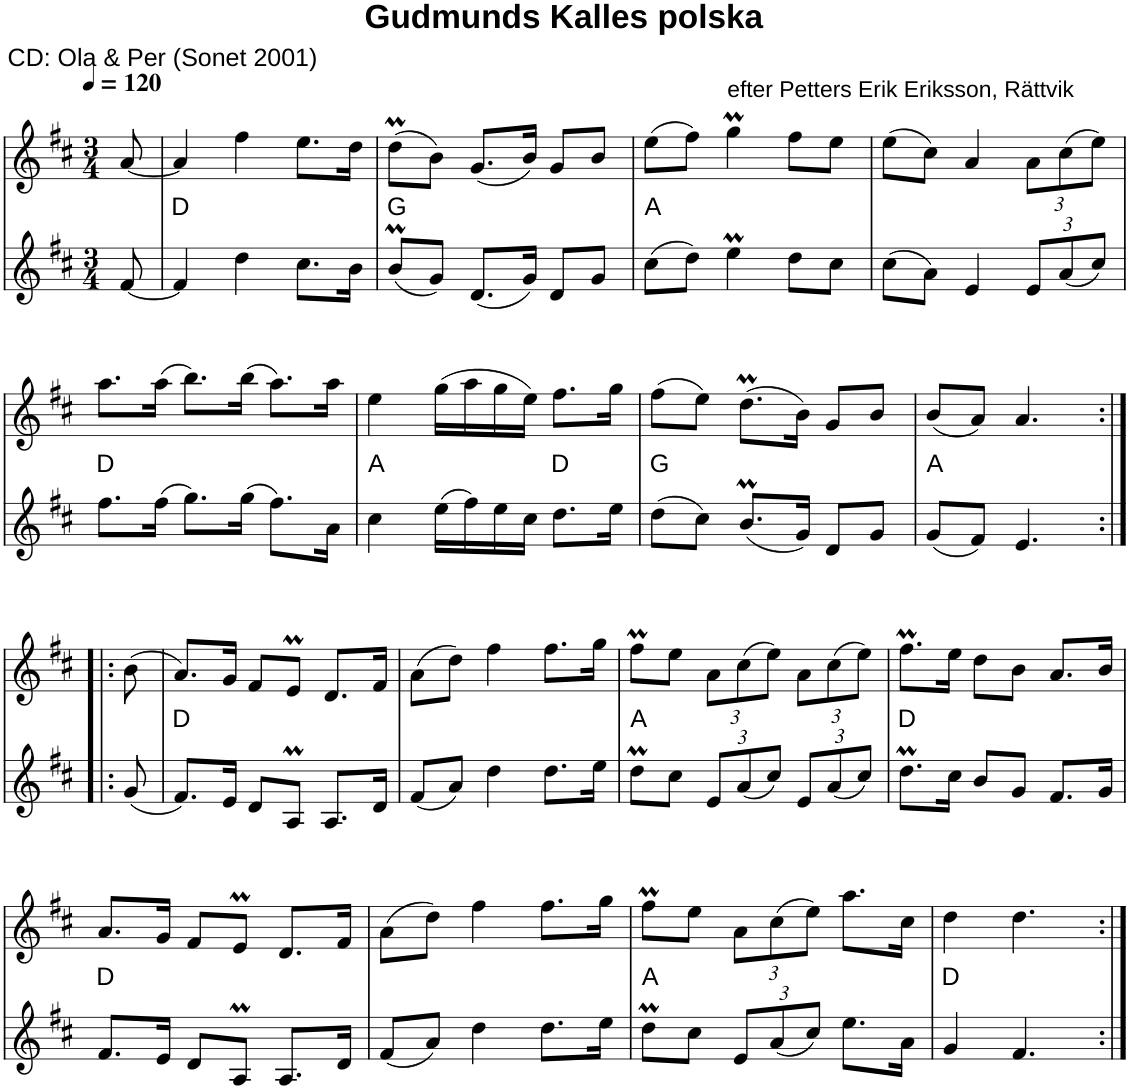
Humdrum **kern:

**kern	**kern	**harte
*part2	*part1	*part1
*staff2	*staff1	*
*I"Mandolin	*I"Piano	*
*	*I'Pno	*
*clefG2	*clefG2	*
*k[f#c#]	*k[f#c#]	*
*M3/4	*M3/4	*
*MM120	*MM120	*
=1	=1	=1
[8f#/	[8a/	.
=2	=2	=2
4f#/]	4a/]	D:maj
4dd\	4ff#\	.
8.cc#\L	8.ee\L	.
16b\Jk	16dd\Jk	.
=3	=3	=3
(8bM/L	(8ddM\L	G:maj
8g/J)	8b\J)	.
(8.d/L	(8.g/L	.
16g/Jk)	16b/Jk)	.
8d/L	8g/L	.
8g/J	8b/J	.
=4	=4	=4
(8cc#\L	(8ee\L	A:maj
8dd\J)	8ff#\J)	.
4eeM\	4ggM\	.
8dd\L	8ff#\L	.
8cc#\J	8ee\J	.
=5	=5	=5
(8cc#\L	(8ee\L	.
8a\J)	8cc#\J)	.
4e/	4a/	.
*Xbrackettup	*Xbrackettup	*
12e/L	12a\L	.
(12a/	(12cc#\	.
12cc#/J)	12ee\J)	.
!!LO:LB:g=z
=6	=6	=6
8.ff#\L	8.aa\L	D:maj
(16ff#\Jk	(16aa\Jk	.
8.gg\L)	8.bb\L)	.
(16gg\Jk	(16bb\Jk	.
8.ff#\L)	8.aa\L)	.
16a\Jk	16aa\Jk	.
=7	=7	=7
4cc#\	4ee\	A:maj
(16ee\LL	(16gg\LL	.
16ff#\)	16aa\	.
16ee\	16gg\	.
16cc#\JJ	16ee\JJ)	.
8.dd\L	8.ff#\L	D:maj
16ee\Jk	16gg\Jk	.
=8	=8	=8
(8dd\L	(8ff#\L	G:maj
8cc#\J)	8ee\J)	.
(8.bM/L	(8.ddM\L	.
16g/Jk)	16b\Jk)	.
8d/L	8g/L	.
8g/J	8b/J	.
=9	=9	=9
(8g/L	(8b/L	A:maj
8f#/J)	8a/J)	.
4.e/	4.a/	.
!!LO:LB:g=z
=10:|!|:	=10:|!|:	=10:|!|:
(8g/	(8b\	.
=11	=11	=11
8.f#/L)	8.a/L)	D:maj
16e/Jk	16g/Jk	.
8d/L	8f#/L	.
8AM/J	8eM/J	.
8.A/L	8.d/L	.
16d/Jk	16f#/Jk	.
=12	=12	=12
(8f#/L	(8a\L	.
8a/J)	8dd\J)	.
4dd\	4ff#\	.
8.dd\L	8.ff#\L	.
16ee\Jk	16gg\Jk	.
=13	=13	=13
8ddM\L	8ff#m\L	A:maj
8cc#\J	8ee\J	.
12e/L	12a\L	.
(12a/	(12cc#\	.
12cc#/J)	12ee\J)	.
12e/L	12a\L	.
(12a/	(12cc#\	.
12cc#/J)	12ee\J)	.
=14	=14	=14
8.ddM\L	8.ff#m\L	D:maj
16cc#\Jk	16ee\Jk	.
8b/L	8dd\L	.
8g/J	8b\J	.
8.f#/L	8.a/L	.
16g/Jk	16b/Jk	.
!!LO:LB:g=z
=15	=15	=15
8.f#/L	8.a/L	D:maj
16e/Jk	16g/Jk	.
8d/L	8f#/L	.
8AM/J	8eM/J	.
8.A/L	8.d/L	.
16d/Jk	16f#/Jk	.
=16	=16	=16
(8f#/L	(8a\L	.
8a/J)	8dd\J)	.
4dd\	4ff#\	.
8.dd\L	8.ff#\L	.
16ee\Jk	16gg\Jk	.
=17	=17	=17
8ddM\L	8ff#m\L	A:maj
8cc#\J	8ee\J	.
12e/L	12a\L	.
(12a/	(12cc#\	.
12cc#/J)	12ee\J)	.
8.ee\L	8.aa\L	.
16a\Jk	16cc#\Jk	.
=18	=18	=18
4g/	4dd\	D:maj
4.f#/	4.dd\	.
=:|!	=:|!	=:|!
*-	*-	*-
